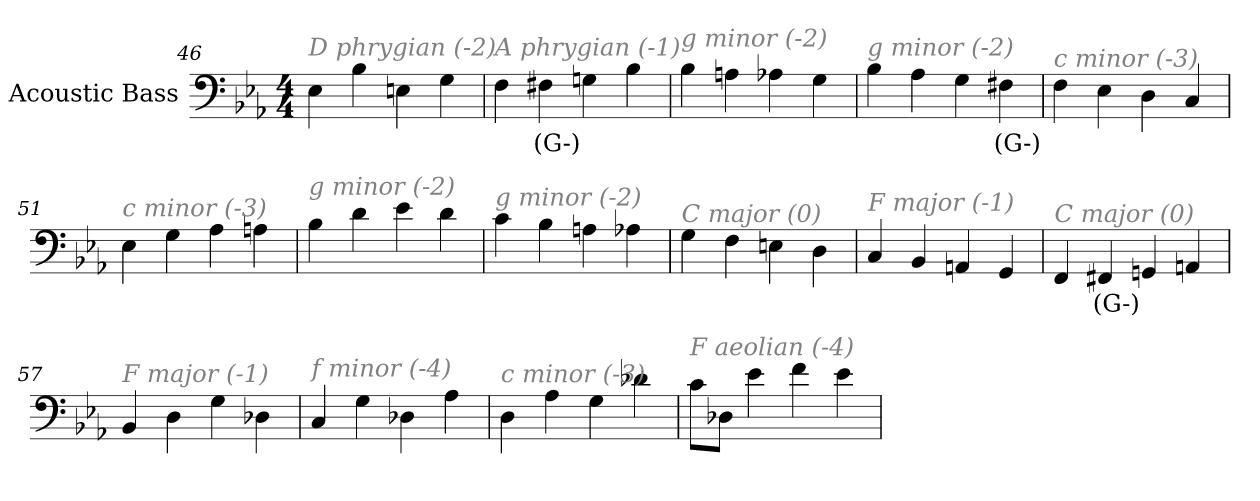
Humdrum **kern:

**kern	**text
*part1	*part1
*staff1	*staff1
*I"Acoustic Bass	*
*clefF4	*
*ITrd7c12	*
*k[b-e-a-]	*
*E-:	*
*M4/4	*
=46	=46
!LO:TX:i:color=#808080:t=D phrygian (-2)	!
4EE-	.
4BB-	.
4EEn	.
4GG	.
=47	=47
!LO:TX:i:color=#808080:t=A phrygian (-1)	!
4FF	.
4FF#Xi	(G-)
4GGn	.
4BB-	.
=48	=48
!LO:TX:i:color=#808080:t=g minor (-2)	!
4BB-	.
4AAn	.
4AA-X	.
4GG	.
=49	=49
!LO:TX:i:color=#808080:t=g minor (-2)	!
4BB-	.
4AA-	.
4GG	.
4FF#Xi	(G-)
=50	=50
!LO:TX:i:color=#808080:t=c minor (-3)	!
4FF	.
4EE-	.
4DD	.
4CC	.
=51	=51
!LO:TX:i:color=#808080:t=c minor (-3)	!
4EE-	.
4GG	.
4AA-	.
4AAn	.
=52	=52
!LO:TX:i:color=#808080:t=g minor (-2)	!
4BB-	.
4D	.
4E-	.
4D	.
=53	=53
!LO:TX:i:color=#808080:t=g minor (-2)	!
4C	.
4BB-	.
4AAn	.
4AA-X	.
=54	=54
!LO:TX:i:color=#808080:t=C major (0)	!
4GG	.
4FF	.
4EEn	.
4DD	.
=55	=55
!LO:TX:i:color=#808080:t=F major (-1)	!
4CC	.
4BBB-	.
4AAAn	.
4GGG	.
=56	=56
!LO:TX:i:color=#808080:t=C major (0)	!
4FFF	.
4FFF#Xi	(G-)
4GGGn	.
4AAAn	.
=57	=57
!LO:TX:i:color=#808080:t=F major (-1)	!
4BBB-	.
4DD	.
4GG	.
4DD-X	.
=58	=58
!LO:TX:i:color=#808080:t=f minor (-4)	!
4CC	.
4GG	.
4DD-X	.
4AA-	.
=59	=59
!LO:TX:i:color=#808080:t=c minor (-3)	!
4DD	.
4AA-	.
4GG	.
4D-X	.
=60	=60
!LO:TX:i:color=#808080:t=F aeolian (-4)	!
8CL	.
8DD-XJ	.
4E-	.
4F	.
4E-	.
=	=
*-	*-
